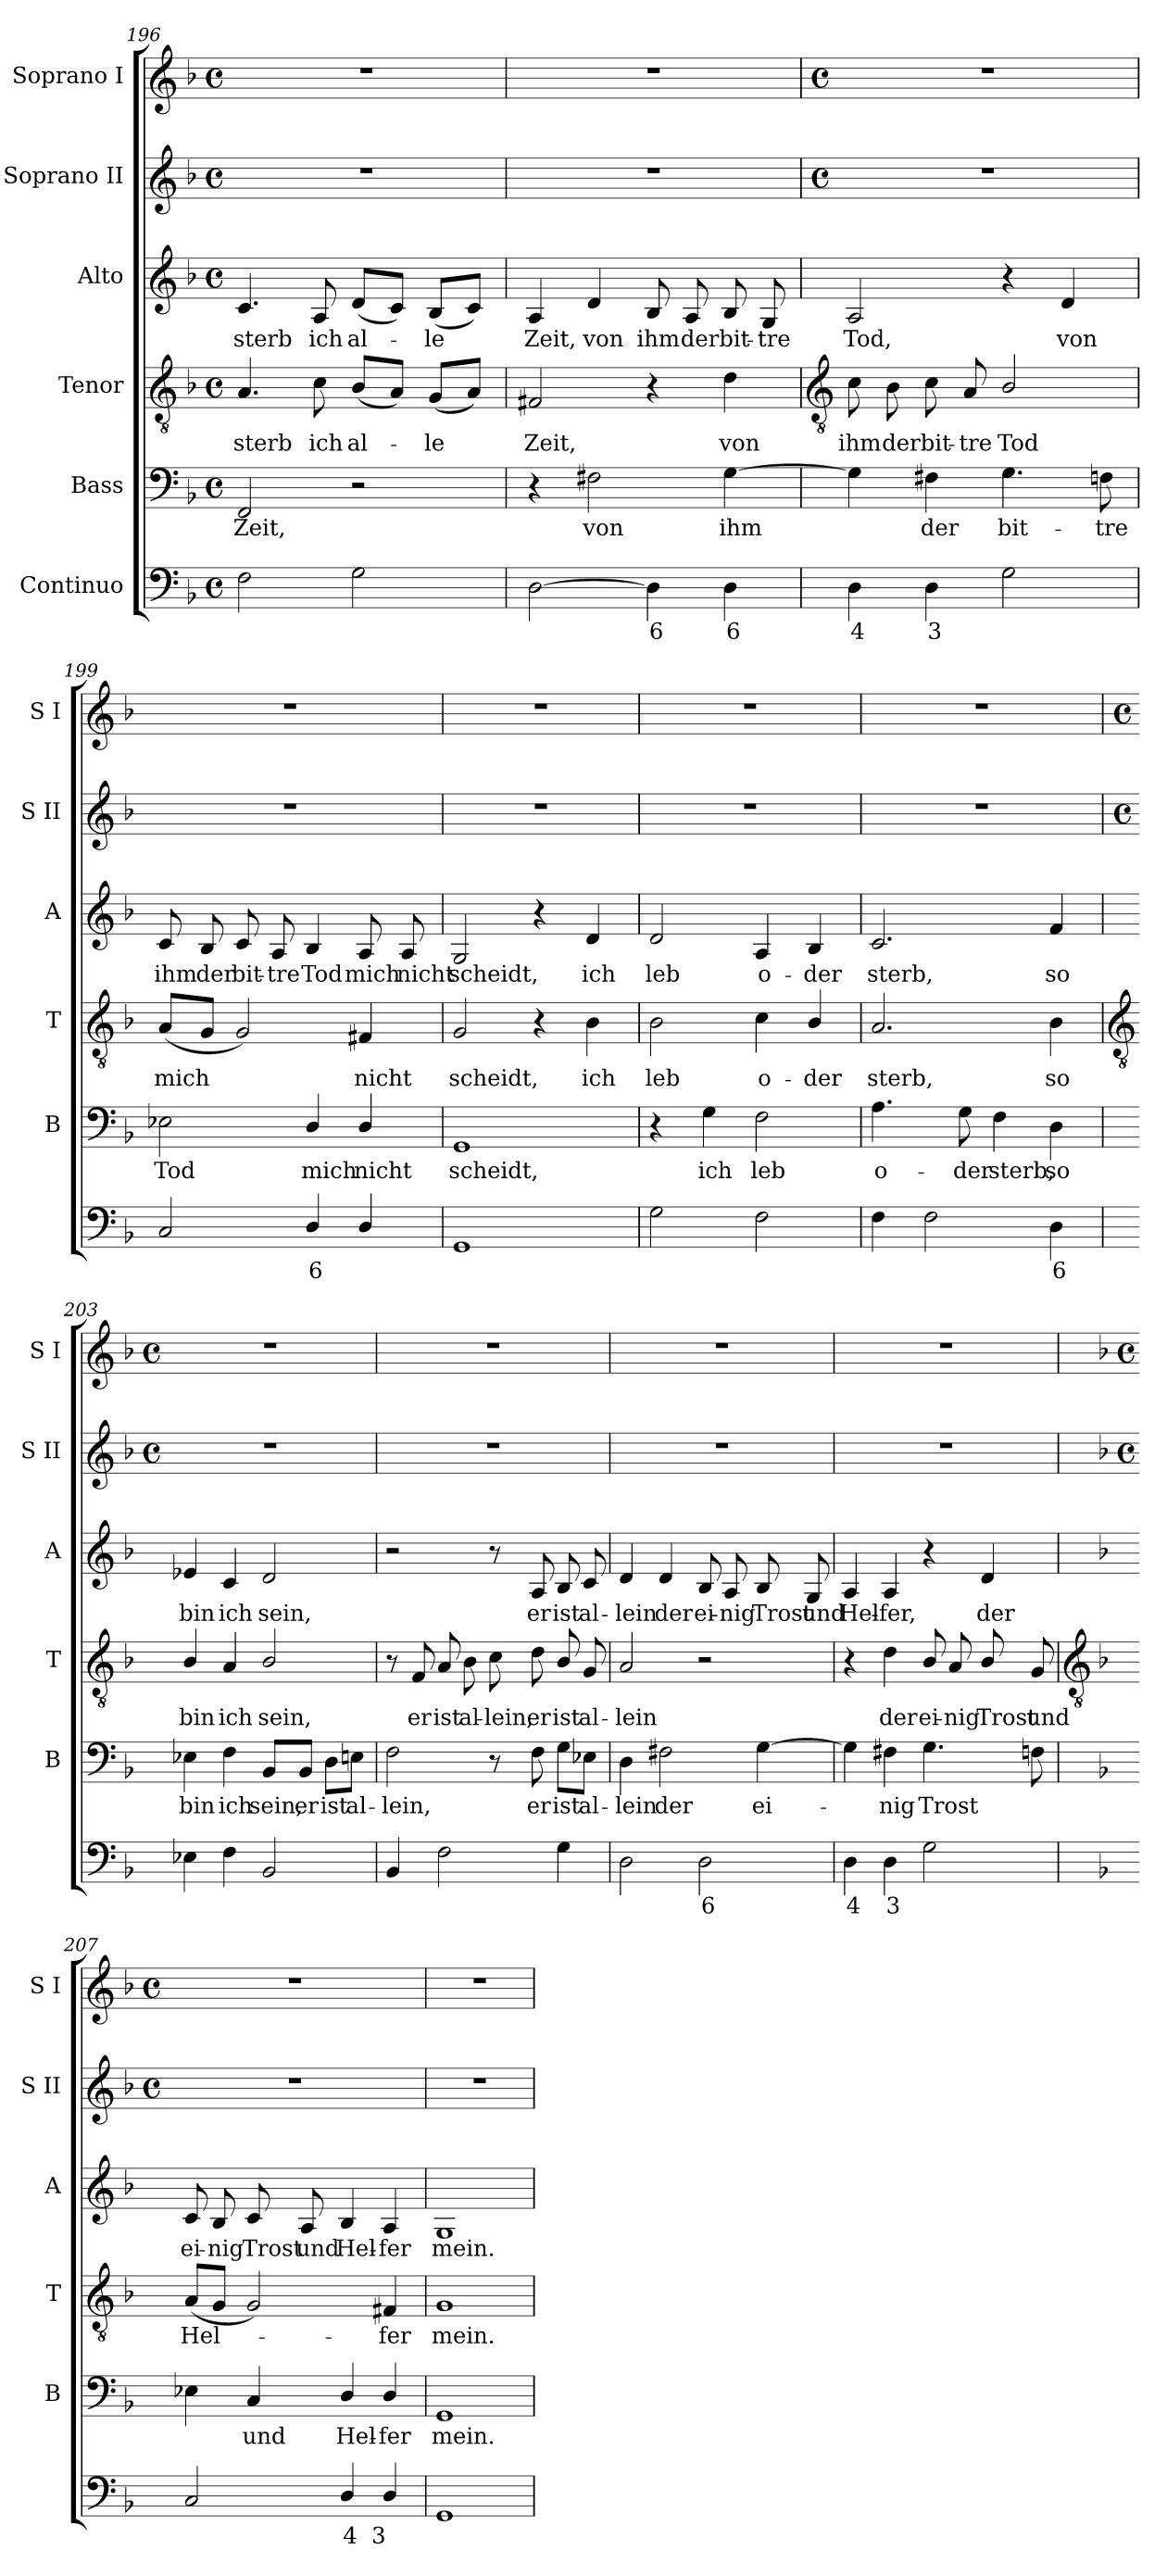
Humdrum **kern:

**kern	**text	**kern	**text	**kern	**text	**kern	**text	**kern	**kern
*part6	*part6	*part5	*part5	*part4	*part4	*part3	*part3	*part2	*part1
*staff6	*staff6	*staff5	*staff5	*staff4	*staff4	*staff3	*staff3	*staff2	*staff1
*I"Continuo	*	*I"Bass	*	*I"Tenor	*	*I"Alto	*	*I"Soprano II	*I"Soprano I
*	*	*I'B	*	*I'T	*	*I'A	*	*I'S II	*I'S I
*clefF4	*	*clefF4	*	*clefGv2	*	*clefG2	*	*clefG2	*clefG2
*k[b-]	*	*k[b-]	*	*k[b-]	*	*k[b-]	*	*k[b-]	*k[b-]
*F:	*	*F:	*	*F:	*	*F:	*	*F:	*F:
*M4/4	*	*M4/4	*	*M4/4	*	*M4/4	*	*M4/4	*M4/4
*met(c)	*	*met(c)	*	*met(c)	*	*met(c)	*	*met(c)	*met(c)
=196	=196	=196	=196	=196	=196	=196	=196	=196	=196
!	!	!	!LO:LY:b	!	!LO:LY:b	!	!LO:LY:b	!	!
2F	.	2FF	Zeit,	4.A	sterb	4.c	sterb	1r	1r
!	!	!	!	!	!LO:LY:b	!	!LO:LY:b	!	!
.	.	.	.	8c	ich	8A	ich	.	.
!	!	!	!	!	!LO:LY:b	!	!LO:LY:b	!	!
2G	.	2r	.	(<8B-L	al-	(<8dL	al-	.	.
.	.	.	.	8AJ)	.	8cJ)	.	.	.
!	!	!	!	!	!LO:LY:b	!	!LO:LY:b	!	!
.	.	.	.	(<8GL	le	(<8B-L	le	.	.
.	.	.	.	8AJ)	.	8cJ)	.	.	.
=197	=197	=197	=197	=197	=197	=197	=197	=197	=197
!	!	!	!	!	!LO:LY:b	!	!LO:LY:b	!	!
[2D	.	4r	.	2F#X	Zeit,	4A	Zeit,	1r	1r
!	!	!	!LO:LY:b	!	!	!	!LO:LY:b	!	!
.	.	2F#X	von	.	.	4d	von	.	.
!	!LO:LY:b	!	!	!	!	!	!LO:LY:b	!	!
4D]	6	.	.	4r	.	8B-	ihm	.	.
!	!	!	!	!	!	!	!LO:LY:b	!	!
.	.	.	.	.	.	8A	der	.	.
!	!LO:LY:b	!	!LO:LY:b	!	!LO:LY:b	!	!LO:LY:b	!	!
4D	6	[4G	ihm	4d	von	8B-	bit-	.	.
!	!	!	!	!	!	!	!LO:LY:b	!	!
.	.	.	.	.	.	8G	-tre	.	.
!!LO:LB:g=z
=198	=198	=198	=198	=198	=198	=198	=198	=198	=198
*	*	*	*	*clefGv2	*	*	*	*	*
*	*	*	*	*	*	*	*	*M4/4	*M4/4
*	*	*	*	*	*	*	*	*met(c)	*met(c)
!	!LO:LY:b	!	!	!	!LO:LY:b	!	!LO:LY:b	!	!
4D	4	4G]	.	8c	ihm	2A	Tod,	1r	1r
!	!	!	!	!	!LO:LY:b	!	!	!	!
.	.	.	.	8B-	der	.	.	.	.
!	!LO:LY:b	!	!LO:LY:b	!	!LO:LY:b	!	!	!	!
4D	3	4F#X	der	8c	bit-	.	.	.	.
!	!	!	!	!	!LO:LY:b	!	!	!	!
.	.	.	.	8A	-tre	.	.	.	.
!	!	!	!LO:LY:b	!	!LO:LY:b	!	!	!	!
2G	.	4.G	bit-	2B-/	Tod	4r	.	.	.
!	!	!	!	!	!	!	!LO:LY:b	!	!
.	.	.	.	.	.	4d	von	.	.
!	!	!	!LO:LY:b	!	!	!	!	!	!
.	.	8Fn	-tre	.	.	.	.	.	.
=199	=199	=199	=199	=199	=199	=199	=199	=199	=199
!	!	!	!LO:LY:b	!	!LO:LY:b	!	!LO:LY:b	!	!
2C	.	2E-X	Tod	(<8AL	mich	8c	ihm	1r	1r
!	!	!	!	!	!	!	!LO:LY:b	!	!
.	.	.	.	8GJ	.	8B-	der	.	.
!	!	!	!	!	!	!	!LO:LY:b	!	!
.	.	.	.	2G)	.	8c	bit-	.	.
!	!	!	!	!	!	!	!LO:LY:b	!	!
.	.	.	.	.	.	8A	-tre	.	.
!	!LO:LY:b	!	!LO:LY:b	!	!	!	!LO:LY:b	!	!
4D/	6	4D/	mich	.	.	4B-	Tod	.	.
!	!	!	!LO:LY:b	!	!LO:LY:b	!	!LO:LY:b	!	!
4D/	.	4D/	nicht	4F#X	nicht	8A	mich	.	.
!	!	!	!	!	!	!	!LO:LY:b	!	!
.	.	.	.	.	.	8A	nicht	.	.
=200	=200	=200	=200	=200	=200	=200	=200	=200	=200
!	!	!	!LO:LY:b	!	!LO:LY:b	!	!LO:LY:b	!	!
1GG	.	1GG	scheidt,	2G	scheidt,	2G	scheidt,	1r	1r
.	.	.	.	4r	.	4r	.	.	.
!	!	!	!	!	!LO:LY:b	!	!LO:LY:b	!	!
.	.	.	.	4B-	ich	4d	ich	.	.
=201	=201	=201	=201	=201	=201	=201	=201	=201	=201
!	!	!	!	!	!LO:LY:b	!	!LO:LY:b	!	!
2G	.	4r	.	2B-	leb	2d	leb	1r	1r
!	!	!	!LO:LY:b	!	!	!	!	!	!
.	.	4G	ich	.	.	.	.	.	.
!	!	!	!LO:LY:b	!	!LO:LY:b	!	!LO:LY:b	!	!
2F	.	2F	leb	4c	o-	4A	o-	.	.
!	!	!	!	!	!LO:LY:b	!	!LO:LY:b	!	!
.	.	.	.	4B-/	-der	4B-	-der	.	.
=202	=202	=202	=202	=202	=202	=202	=202	=202	=202
!	!	!	!LO:LY:b	!	!LO:LY:b	!	!LO:LY:b	!	!
4F	.	4.A	o-	2.A	sterb,	2.c	sterb,	1r	1r
2F	.	.	.	.	.	.	.	.	.
!	!	!	!LO:LY:b	!	!	!	!	!	!
.	.	8G	-der	.	.	.	.	.	.
!	!	!	!LO:LY:b	!	!	!	!	!	!
.	.	4F	sterb,	.	.	.	.	.	.
!	!LO:LY:b	!	!LO:LY:b	!	!LO:LY:b	!	!LO:LY:b	!	!
4D	6	4D	so	4B-	so	4f	so	.	.
!!LO:LB:g=z
=203	=203	=203	=203	=203	=203	=203	=203	=203	=203
*	*	*	*	*clefGv2	*	*	*	*	*
*	*	*	*	*	*	*	*	*M4/4	*M4/4
*	*	*	*	*	*	*	*	*met(c)	*met(c)
!	!	!	!LO:LY:b	!	!LO:LY:b	!	!LO:LY:b	!	!
4E-X	.	4E-X	bin	4B-/	bin	4e-X	bin	1r	1r
!	!	!	!LO:LY:b	!	!LO:LY:b	!	!LO:LY:b	!	!
4F	.	4F	ich	4A	ich	4c	ich	.	.
!	!	!	!LO:LY:b	!	!LO:LY:b	!	!LO:LY:b	!	!
2BB-	.	8BB-/L	sein,	2B-/	sein,	2d	sein,	.	.
!	!	!	!LO:LY:b	!	!	!	!	!	!
.	.	8BB-/J	er	.	.	.	.	.	.
!	!	!	!LO:LY:b	!	!	!	!	!	!
.	.	8D\L	ist	.	.	.	.	.	.
!	!	!	!LO:LY:b	!	!	!	!	!	!
.	.	8En\J	al-	.	.	.	.	.	.
=204	=204	=204	=204	=204	=204	=204	=204	=204	=204
!	!	!	!LO:LY:b	!	!	!	!	!	!
4BB-	.	2F	-lein,	8r	.	2r	.	1r	1r
!	!	!	!	!	!LO:LY:b	!	!	!	!
.	.	.	.	8F	er	.	.	.	.
!	!	!	!	!	!LO:LY:b	!	!	!	!
2F	.	.	.	8A	ist	.	.	.	.
!	!	!	!	!	!LO:LY:b	!	!	!	!
.	.	.	.	8B-	al-	.	.	.	.
!	!	!	!	!	!LO:LY:b	!	!	!	!
.	.	8r	.	8c	-lein,	8r	.	.	.
!	!	!	!LO:LY:b	!	!LO:LY:b	!	!LO:LY:b	!	!
.	.	8F	er	8d	er	8A	er	.	.
!	!	!	!LO:LY:b	!	!LO:LY:b	!	!LO:LY:b	!	!
4G	.	8G\L	ist	8B-/	ist	8B-	ist	.	.
!	!	!	!LO:LY:b	!	!LO:LY:b	!	!LO:LY:b	!	!
.	.	8E-X\J	al-	8G	al-	8c	al-	.	.
=205	=205	=205	=205	=205	=205	=205	=205	=205	=205
!	!	!	!LO:LY:b	!	!LO:LY:b	!	!LO:LY:b	!	!
2D	.	4D	-lein	2A	-lein	4d	-lein	1r	1r
!	!	!	!LO:LY:b	!	!	!	!LO:LY:b	!	!
.	.	2F#X	der	.	.	4d	der	.	.
!	!LO:LY:b	!	!	!	!	!	!LO:LY:b	!	!
2D	6	.	.	2r	.	8B-	ei-	.	.
!	!	!	!	!	!	!	!LO:LY:b	!	!
.	.	.	.	.	.	8A	-nig	.	.
!	!	!	!LO:LY:b	!	!	!	!LO:LY:b	!	!
.	.	[4G	ei-	.	.	8B-	Trost	.	.
!	!	!	!	!	!	!	!LO:LY:b	!	!
.	.	.	.	.	.	8G	und	.	.
=206	=206	=206	=206	=206	=206	=206	=206	=206	=206
!	!LO:LY:b	!	!	!	!	!	!LO:LY:b	!	!
4D	4	4G]	.	4r	.	4A	Hel-	1r	1r
!	!LO:LY:b	!	!LO:LY:b	!	!LO:LY:b	!	!LO:LY:b	!	!
4D	3	4F#X	nig	4d	der	4A	-fer,	.	.
!	!	!	!LO:LY:b	!	!LO:LY:b	!	!	!	!
2G	.	4.G	Trost	8B-/	ei-	4r	.	.	.
!	!	!	!	!	!LO:LY:b	!	!	!	!
.	.	.	.	8A	-nig	.	.	.	.
!	!	!	!	!	!LO:LY:b	!	!LO:LY:b	!	!
.	.	.	.	8B-/	Trost	4d	der	.	.
!	!	!	!	!	!LO:LY:b	!	!	!	!
.	.	8Fn	.	8G	und	.	.	.	.
!!LO:LB:g=z
=207	=207	=207	=207	=207	=207	=207	=207	=207	=207
*	*	*	*	*clefGv2	*	*	*	*	*
*	*	*	*	*	*	*	*	*k[b-]	*k[b-]
*	*	*	*	*	*	*	*	*F:	*F:
*	*	*	*	*	*	*	*	*M4/4	*M4/4
*	*	*	*	*	*	*	*	*met(c)	*met(c)
!	!	!	!	!	!LO:LY:b	!	!LO:LY:b	!	!
2C	.	4E-X	.	(<8AL	Hel-	8c	ei-	1r	1r
!	!	!	!	!	!	!	!LO:LY:b	!	!
.	.	.	.	8GJ	.	8B-	-nig	.	.
!	!	!	!LO:LY:b	!	!	!	!LO:LY:b	!	!
.	.	4C	und	2G)	.	8c	Trost	.	.
!	!	!	!	!	!	!	!LO:LY:b	!	!
.	.	.	.	.	.	8A	und	.	.
!	!LO:LY:b	!	!LO:LY:b	!	!	!	!LO:LY:b	!	!
4D/	4	4D/	Hel-	.	.	4B-	Hel-	.	.
!	!LO:LY:b	!	!LO:LY:b	!	!LO:LY:b	!	!LO:LY:b	!	!
4D/	3	4D/	-fer	4F#X	fer	4A	-fer	.	.
=208	=208	=208	=208	=208	=208	=208	=208	=208	=208
!	!	!	!LO:LY:b	!	!LO:LY:b	!	!LO:LY:b	!	!
1GG	.	1GG	mein.	1G	mein.	1G	mein.	1r	1r
=	=	=	=	=	=	=	=	=	=
*-	*-	*-	*-	*-	*-	*-	*-	*-	*-
